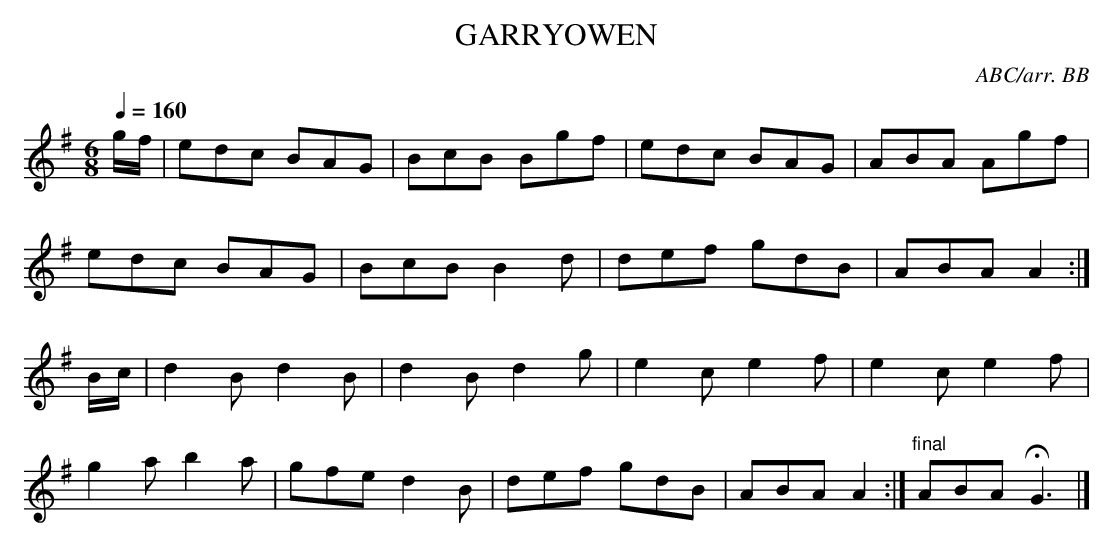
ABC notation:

X:1
T:GARRYOWEN
C:ABC/arr. BB
Y:"quick lively"
Q:1/4=160
L:1/8
M:6/8
K:G
g/f/|edc BAG|BcB Bgf|edc BAG|ABA Agf|
edc BAG|BcB B2d|def gdB|ABA A2 :|
B/c/|d2B d2B|d2B d2g|e2c e2f|e2c e2f|
g2a b2a|gfe d2B|def gdB|ABA A2 :|\
"final"ABA HG3|]
